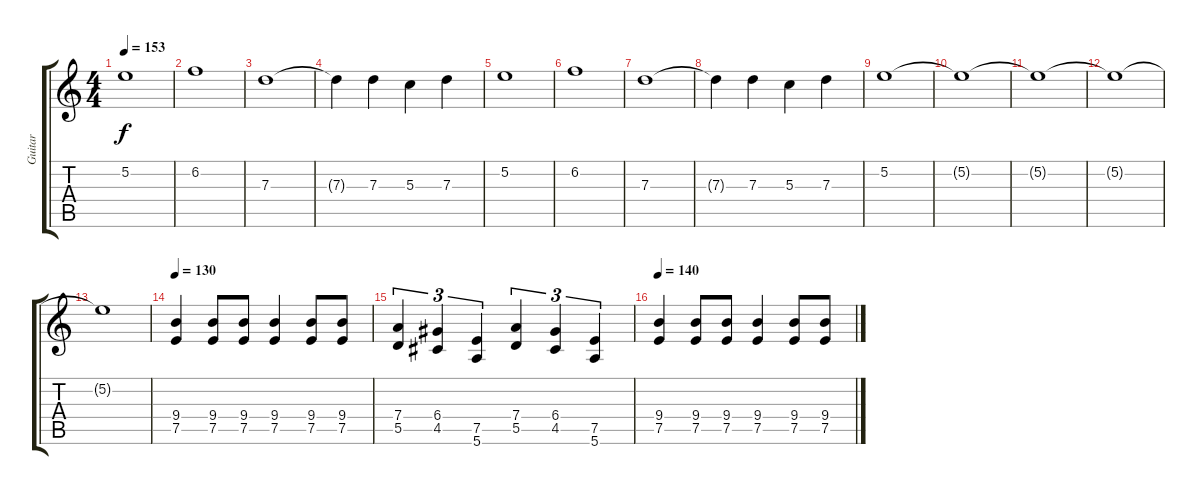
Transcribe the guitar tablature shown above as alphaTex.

\track ("Guitar" "Guitar") {instrument distortionguitar}
\staff {score tabs}
\tuning (E4 B3 G3 D3 A2 E2) {hide}
\ts (4 4)
\tempo 153
\clef g2
\ks c
5.2.1{dy f} |
6.2.1 |
7.3.1 |
7.3{t}.4 7.3.4 5.3.4 7.3.4 |
5.2.1 |
6.2.1 |
7.3.1 |
7.3{t}.4 7.3.4 5.3.4 7.3.4 |
5.2.1 |
5.2{t}.1 |
5.2{t}.1 |
5.2{t}.1 |
5.2{t}.1 |
\tempo 130
(9.4 7.5).4 (9.4 7.5).8 (9.4 7.5).8 (9.4 7.5).4 (9.4 7.5).8 (9.4 7.5).8 |
(7.4 5.5).4{tu (3 2)} (6.4 4.5).4{tu (3 2)} (7.5 5.6).4{tu (3 2)} (7.4 5.5).4{tu (3 2)} (6.4 4.5).4{tu (3 2)} (7.5 5.6).4{tu (3 2)} |
\tempo 140
(9.4 7.5).4 (9.4 7.5).8 (9.4 7.5).8 (9.4 7.5).4 (9.4 7.5).8 (9.4 7.5).8
